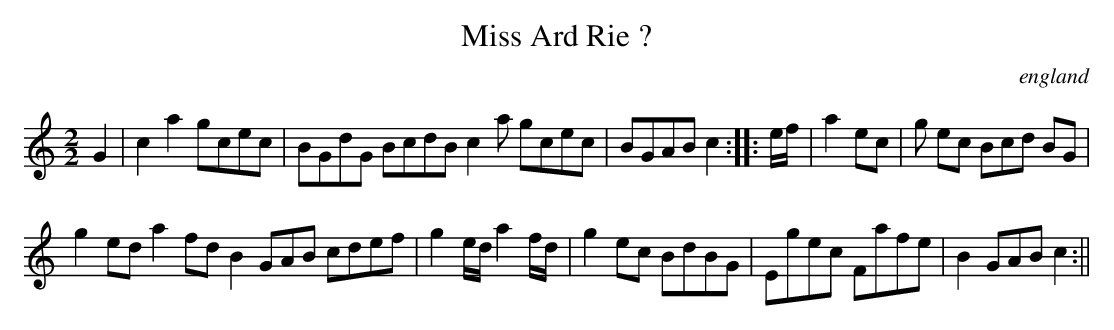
X:1
T:Miss Ard Rie ?
O:england
M:2/2
L:1/8
K:C major
G2|c2a2gcec|BGdG BcdB ""c2 a gcec|BGAB c2:||: e/2f/2|a2 ec|g ec Bcd BG|
g2
eda2fdB2GAB cdef|g2e/2d/2a2f/2d/2|g2ec BdBG|Egec Fafe|B2GABc2:||
